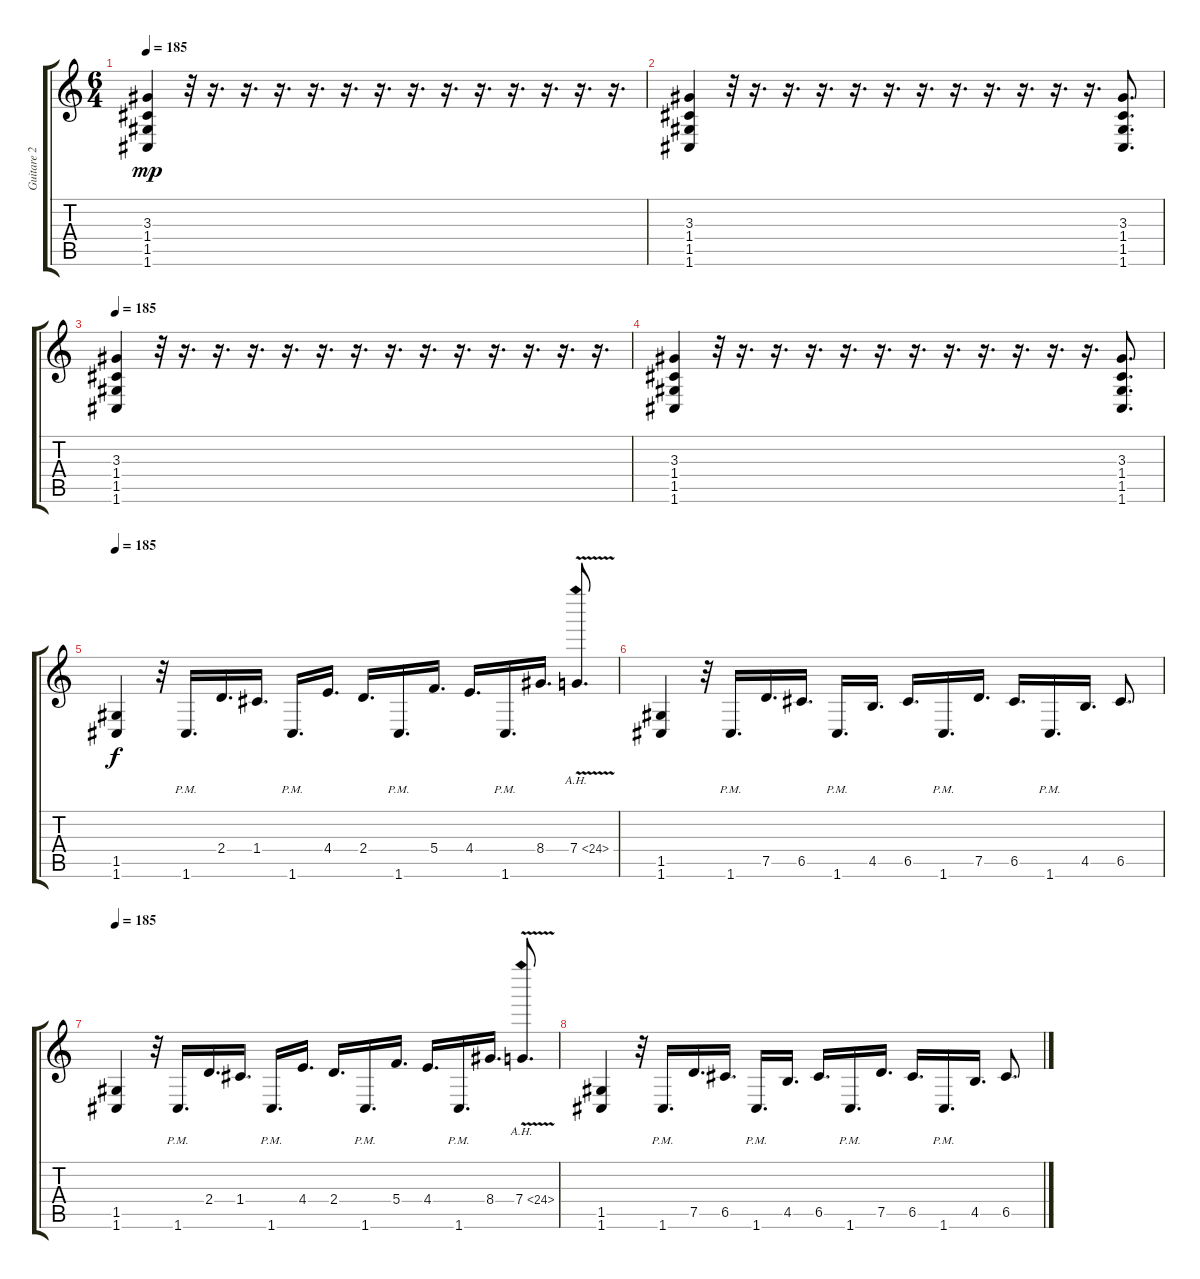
\track ("Guitare 2" "Guitare 2") {instrument distortionguitar}
\staff {score tabs}
\tuning (D4 A3 F3 C3 G2 C2) {hide}
\ts (6 4)
\tempo 185
\clef g2
\ks c
(3.3 1.4 1.5 1.6).4{dy mp} r.32 r.16{d} r.16{d} r.16{d} r.16{d} r.16{d} r.16{d} r.16{d} r.16{d} r.16{d} r.16{d} r.16{d} r.16{d} r.16{d} |
(3.3 1.4 1.5 1.6).4 r.32 r.16{d} r.16{d} r.16{d} r.16{d} r.16{d} r.16{d} r.16{d} r.16{d} r.16{d} r.16{d} r.16{d} (3.3 1.4 1.5 1.6).8{d} |
\tempo 185
(3.3 1.4 1.5 1.6).4 r.32 r.16{d} r.16{d} r.16{d} r.16{d} r.16{d} r.16{d} r.16{d} r.16{d} r.16{d} r.16{d} r.16{d} r.16{d} r.16{d} |
(3.3 1.4 1.5 1.6).4 r.32 r.16{d} r.16{d} r.16{d} r.16{d} r.16{d} r.16{d} r.16{d} r.16{d} r.16{d} r.16{d} r.16{d} (3.3 1.4 1.5 1.6).8{d} |
\tempo 185
(1.5 1.6).4{dy f} r.32 1.6{pm}.16{d} 2.4.16{d} 1.4.16{d} 1.6{pm}.16{d} 4.4.16{d} 2.4.16{d} 1.6{pm}.16{d} 5.4.16{d} 4.4.16{d} 1.6{pm}.16{d} 8.4.16{d} 7.4{ah 17 v}.8{d} |
(1.5 1.6).4 r.32 1.6{pm}.16{d} 7.5.16{d} 6.5.16{d} 1.6{pm}.16{d} 4.5.16{d} 6.5.16{d} 1.6{pm}.16{d} 7.5.16{d} 6.5.16{d} 1.6{pm}.16{d} 4.5.16{d} 6.5.8{d} |
\tempo 185
(1.5 1.6).4 r.32 1.6{pm}.16{d} 2.4.16{d} 1.4.16{d} 1.6{pm}.16{d} 4.4.16{d} 2.4.16{d} 1.6{pm}.16{d} 5.4.16{d} 4.4.16{d} 1.6{pm}.16{d} 8.4.16{d} 7.4{ah 17 v}.8{d} |
(1.5 1.6).4 r.32 1.6{pm}.16{d} 7.5.16{d} 6.5.16{d} 1.6{pm}.16{d} 4.5.16{d} 6.5.16{d} 1.6{pm}.16{d} 7.5.16{d} 6.5.16{d} 1.6{pm}.16{d} 4.5.16{d} 6.5.8{d}
